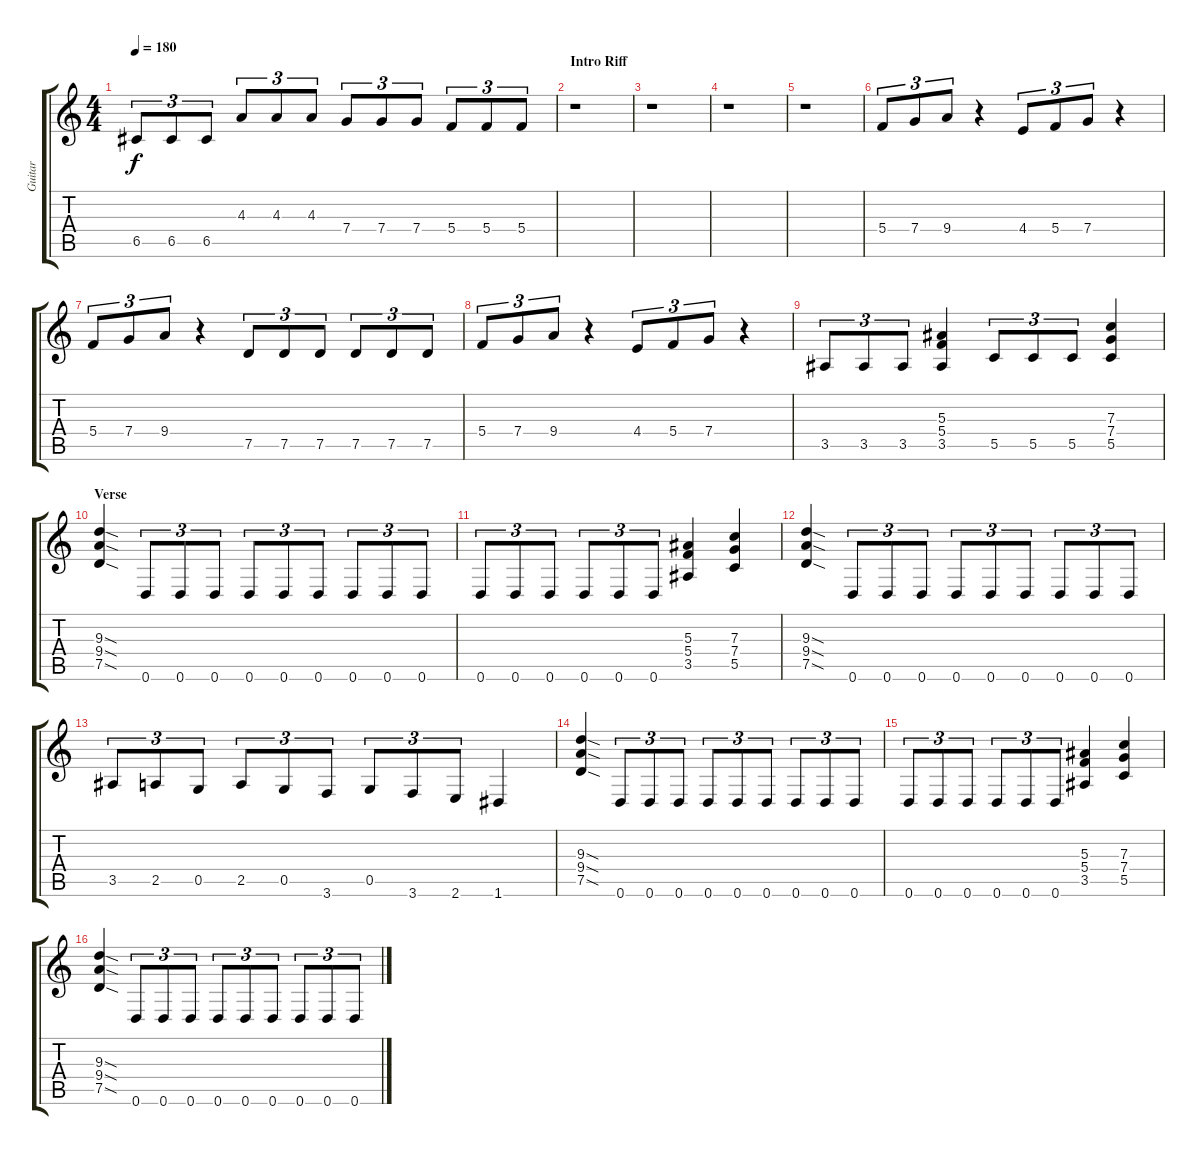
\track ("Guitar" "Guitar") {instrument distortionguitar}
\staff {score tabs}
\tuning (D4 A3 F3 C3 G2 D2) {hide}
\ts (4 4)
\tempo 180
\clef g2
\ks c
6.5.8{tu (3 2) dy f} 6.5.8{tu (3 2)} 6.5.8{tu (3 2)} 4.3.8{tu (3 2)} 4.3.8{tu (3 2)} 4.3.8{tu (3 2)} 7.4.8{tu (3 2)} 7.4.8{tu (3 2)} 7.4.8{tu (3 2)} 5.4.8{tu (3 2)} 5.4.8{tu (3 2)} 5.4.8{tu (3 2)} |
\section ("" "Intro Riff")
r.1 |
r.1 |
r.1 |
r.1 |
5.4.8{tu (3 2)} 7.4.8{tu (3 2)} 9.4.8{tu (3 2)} r.4 4.4.8{tu (3 2)} 5.4.8{tu (3 2)} 7.4.8{tu (3 2)} r.4 |
5.4.8{tu (3 2)} 7.4.8{tu (3 2)} 9.4.8{tu (3 2)} r.4 7.5.8{tu (3 2)} 7.5.8{tu (3 2)} 7.5.8{tu (3 2)} 7.5.8{tu (3 2)} 7.5.8{tu (3 2)} 7.5.8{tu (3 2)} |
5.4.8{tu (3 2)} 7.4.8{tu (3 2)} 9.4.8{tu (3 2)} r.4 4.4.8{tu (3 2)} 5.4.8{tu (3 2)} 7.4.8{tu (3 2)} r.4 |
3.5.8{tu (3 2)} 3.5.8{tu (3 2)} 3.5.8{tu (3 2)} (5.3 5.4 3.5).4 5.5.8{tu (3 2)} 5.5.8{tu (3 2)} 5.5.8{tu (3 2)} (7.3 7.4 5.5).4 |
\section ("" "Verse")
(9.3{sod} 9.4{sod} 7.5{sod}).4 0.6.8{tu (3 2)} 0.6.8{tu (3 2)} 0.6.8{tu (3 2)} 0.6.8{tu (3 2)} 0.6.8{tu (3 2)} 0.6.8{tu (3 2)} 0.6.8{tu (3 2)} 0.6.8{tu (3 2)} 0.6.8{tu (3 2)} |
0.6.8{tu (3 2)} 0.6.8{tu (3 2)} 0.6.8{tu (3 2)} 0.6.8{tu (3 2)} 0.6.8{tu (3 2)} 0.6.8{tu (3 2)} (5.3 5.4 3.5).4 (7.3 7.4 5.5).4 |
(9.3{sod} 9.4{sod} 7.5{sod}).4 0.6.8{tu (3 2)} 0.6.8{tu (3 2)} 0.6.8{tu (3 2)} 0.6.8{tu (3 2)} 0.6.8{tu (3 2)} 0.6.8{tu (3 2)} 0.6.8{tu (3 2)} 0.6.8{tu (3 2)} 0.6.8{tu (3 2)} |
3.5.8{tu (3 2)} 2.5.8{tu (3 2)} 0.5.8{tu (3 2)} 2.5.8{tu (3 2)} 0.5.8{tu (3 2)} 3.6.8{tu (3 2)} 0.5.8{tu (3 2)} 3.6.8{tu (3 2)} 2.6.8{tu (3 2)} 1.6.4 |
(9.3{sod} 9.4{sod} 7.5{sod}).4 0.6.8{tu (3 2)} 0.6.8{tu (3 2)} 0.6.8{tu (3 2)} 0.6.8{tu (3 2)} 0.6.8{tu (3 2)} 0.6.8{tu (3 2)} 0.6.8{tu (3 2)} 0.6.8{tu (3 2)} 0.6.8{tu (3 2)} |
0.6.8{tu (3 2)} 0.6.8{tu (3 2)} 0.6.8{tu (3 2)} 0.6.8{tu (3 2)} 0.6.8{tu (3 2)} 0.6.8{tu (3 2)} (5.3 5.4 3.5).4 (7.3 7.4 5.5).4 |
(9.3{sod} 9.4{sod} 7.5{sod}).4 0.6.8{tu (3 2)} 0.6.8{tu (3 2)} 0.6.8{tu (3 2)} 0.6.8{tu (3 2)} 0.6.8{tu (3 2)} 0.6.8{tu (3 2)} 0.6.8{tu (3 2)} 0.6.8{tu (3 2)} 0.6.8{tu (3 2)}
